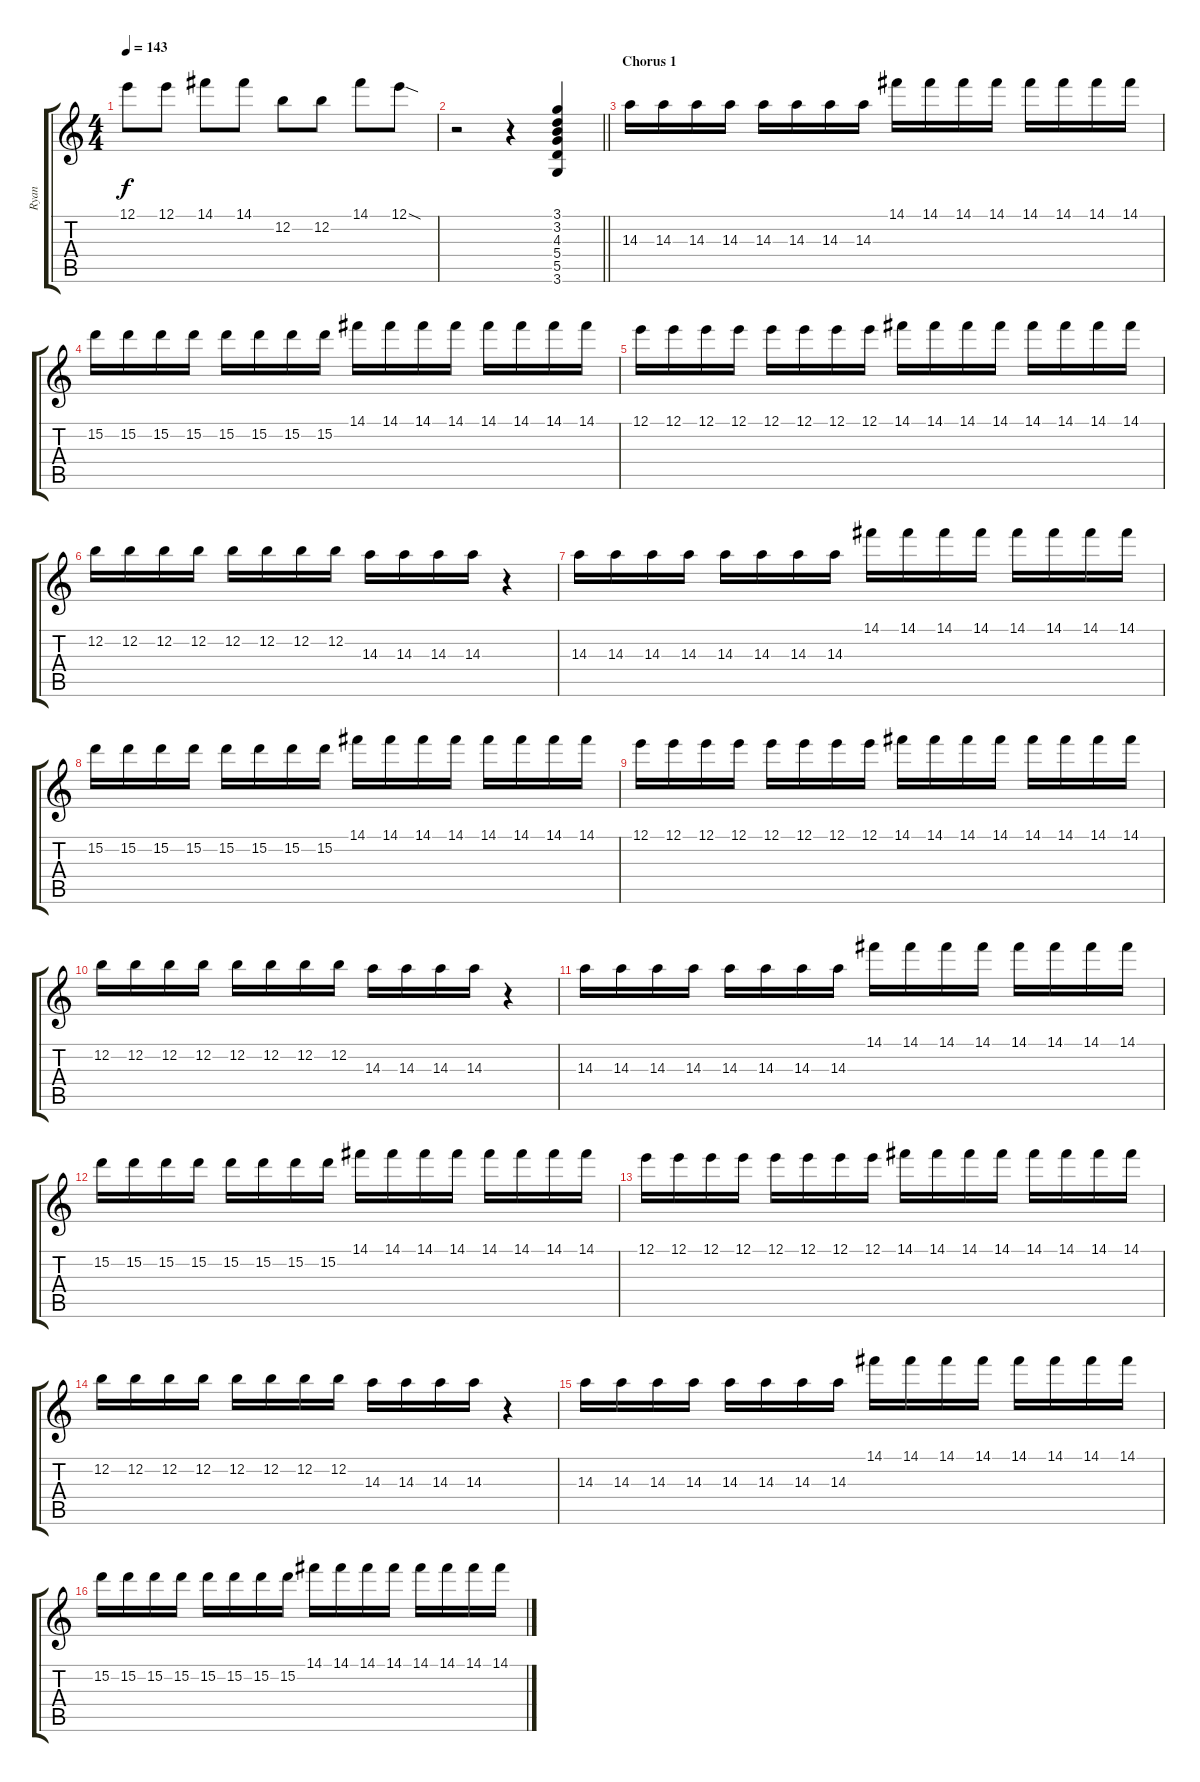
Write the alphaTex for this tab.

\track ("Ryan" "Ryan") {instrument overdrivenguitar}
\staff {score tabs}
\tuning (E4 B3 G3 D3 A2 E2) {hide}
\ts (4 4)
\tempo 143
\clef g2
\ks c
12.1.8{dy f} 12.1.8 14.1.8 14.1.8 12.2.8 12.2.8 14.1.8 12.1{sod}.8 |
\barLineRight lightlight
r.2 r.4 (3.1 3.2 4.3 5.4 5.5 3.6).4 |
\section ("" "Chorus 1")
14.3.16 14.3.16 14.3.16 14.3.16 14.3.16 14.3.16 14.3.16 14.3.16 14.1.16 14.1.16 14.1.16 14.1.16 14.1.16 14.1.16 14.1.16 14.1.16 |
15.2.16 15.2.16 15.2.16 15.2.16 15.2.16 15.2.16 15.2.16 15.2.16 14.1.16 14.1.16 14.1.16 14.1.16 14.1.16 14.1.16 14.1.16 14.1.16 |
12.1.16 12.1.16 12.1.16 12.1.16 12.1.16 12.1.16 12.1.16 12.1.16 14.1.16 14.1.16 14.1.16 14.1.16 14.1.16 14.1.16 14.1.16 14.1.16 |
12.2.16 12.2.16 12.2.16 12.2.16 12.2.16 12.2.16 12.2.16 12.2.16 14.3.16 14.3.16 14.3.16 14.3.16 r.4 |
14.3.16 14.3.16 14.3.16 14.3.16 14.3.16 14.3.16 14.3.16 14.3.16 14.1.16 14.1.16 14.1.16 14.1.16 14.1.16 14.1.16 14.1.16 14.1.16 |
15.2.16 15.2.16 15.2.16 15.2.16 15.2.16 15.2.16 15.2.16 15.2.16 14.1.16 14.1.16 14.1.16 14.1.16 14.1.16 14.1.16 14.1.16 14.1.16 |
12.1.16 12.1.16 12.1.16 12.1.16 12.1.16 12.1.16 12.1.16 12.1.16 14.1.16 14.1.16 14.1.16 14.1.16 14.1.16 14.1.16 14.1.16 14.1.16 |
12.2.16 12.2.16 12.2.16 12.2.16 12.2.16 12.2.16 12.2.16 12.2.16 14.3.16 14.3.16 14.3.16 14.3.16 r.4 |
14.3.16 14.3.16 14.3.16 14.3.16 14.3.16 14.3.16 14.3.16 14.3.16 14.1.16 14.1.16 14.1.16 14.1.16 14.1.16 14.1.16 14.1.16 14.1.16 |
15.2.16 15.2.16 15.2.16 15.2.16 15.2.16 15.2.16 15.2.16 15.2.16 14.1.16 14.1.16 14.1.16 14.1.16 14.1.16 14.1.16 14.1.16 14.1.16 |
12.1.16 12.1.16 12.1.16 12.1.16 12.1.16 12.1.16 12.1.16 12.1.16 14.1.16 14.1.16 14.1.16 14.1.16 14.1.16 14.1.16 14.1.16 14.1.16 |
12.2.16 12.2.16 12.2.16 12.2.16 12.2.16 12.2.16 12.2.16 12.2.16 14.3.16 14.3.16 14.3.16 14.3.16 r.4 |
14.3.16 14.3.16 14.3.16 14.3.16 14.3.16 14.3.16 14.3.16 14.3.16 14.1.16 14.1.16 14.1.16 14.1.16 14.1.16 14.1.16 14.1.16 14.1.16 |
15.2.16 15.2.16 15.2.16 15.2.16 15.2.16 15.2.16 15.2.16 15.2.16 14.1.16 14.1.16 14.1.16 14.1.16 14.1.16 14.1.16 14.1.16 14.1.16
